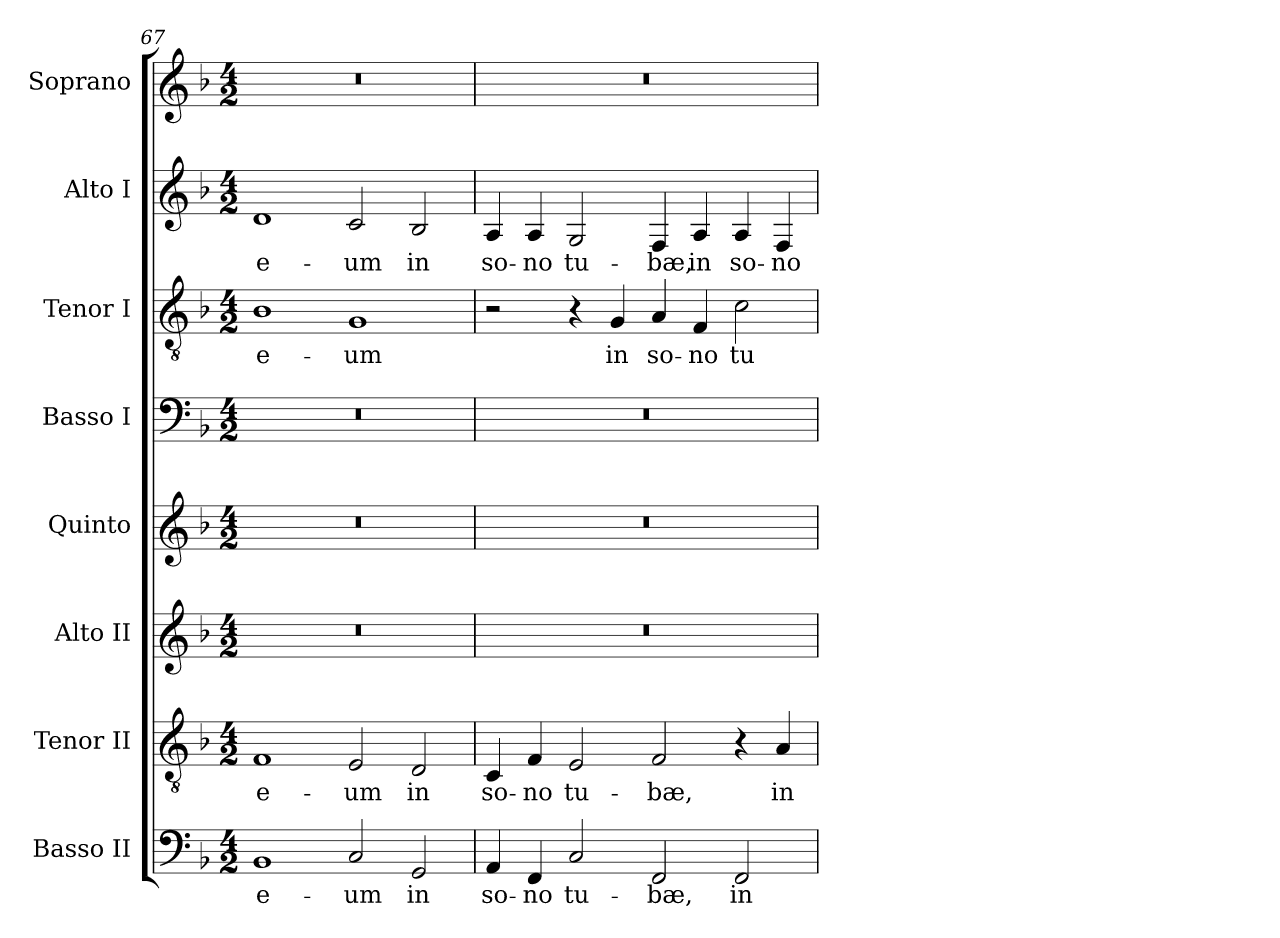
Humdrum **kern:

**kern	**text	**kern	**text	**kern	**kern	**kern	**kern	**text	**kern	**text	**kern
*part8	*part8	*part7	*part7	*part6	*part5	*part4	*part3	*part3	*part2	*part2	*part1
*staff8	*staff8	*staff7	*staff7	*staff6	*staff5	*staff4	*staff3	*staff3	*staff2	*staff2	*staff1
*I"Basso II	*	*I"Tenor II	*	*I"Alto II	*I"Quinto	*I"Basso I	*I"Tenor I	*	*I"Alto I	*	*I"Soprano
*I'B. 2	*	*I'T. 2	*	*I'A. 2	*I'Q.	*I'B. 1	*I'T. 1	*	*I'A. 1	*	*I'S.
*clefF4	*	*clefGv2	*	*clefG2	*clefG2	*clefF4	*clefGv2	*	*clefG2	*	*clefG2
*	*	*ITrd7c12	*	*	*	*	*ITrd7c12	*	*	*	*
*k[b-]	*	*k[b-]	*	*k[b-]	*k[b-]	*k[b-]	*k[b-]	*	*k[b-]	*	*k[b-]
*F:	*	*F:	*	*F:	*F:	*F:	*F:	*	*F:	*	*F:
*M4/2	*	*M4/2	*	*M4/2	*M4/2	*M4/2	*M4/2	*	*M4/2	*	*M4/2
=67	=67	=67	=67	=67	=67	=67	=67	=67	=67	=67	=67
!	!LO:LY:b:color=#000000	!	!	!	!	!	!	!	!	!	!
!	!	!	!LO:LY:b:color=#000000	!LO:N:vis=1	!LO:N:vis=1	!LO:N:vis=1	!	!	!	!	!
!	!	!	!	!	!	!	!	!LO:LY:b:color=#000000	!	!	!
!	!	!	!	!	!	!	!	!	!	!LO:LY:b:color=#000000	!LO:N:vis=1
1BB-i	e-	1FFi	e-	0r	0r	0r	1BB-i	e-	1di	e-	0r
!	!LO:LY:b:color=#000000	!	!	!	!	!	!	!	!	!	!
!	!	!	!LO:LY:b:color=#000000	!	!	!	!	!	!	!	!
!	!	!	!	!	!	!	!	!LO:LY:b:color=#000000	!	!	!
!	!	!	!	!	!	!	!	!	!	!LO:LY:b:color=#000000	!
2Ci/	-um	2EEi/	-um	.	.	.	1GGi	-um	2ci/	-um	.
!	!LO:LY:b:color=#000000	!	!	!	!	!	!	!	!	!	!
!	!	!	!LO:LY:b:color=#000000	!	!	!	!	!	!	!	!
!	!	!	!	!	!	!	!	!	!	!LO:LY:b:color=#000000	!
2GGi/	in	2DDi/	in	.	.	.	.	.	2B-i/	in	.
=68	=68	=68	=68	=68	=68	=68	=68	=68	=68	=68	=68
!	!LO:LY:b:color=#000000	!	!	!	!	!	!	!	!	!	!
!	!	!	!LO:LY:b:color=#000000	!LO:N:vis=1	!LO:N:vis=1	!LO:N:vis=1	!	!	!	!	!
!	!	!	!	!	!	!	!	!	!	!LO:LY:b:color=#000000	!LO:N:vis=1
4AAi/	so-	4CCi/	so-	0r	0r	0r	2r	.	4Ai/	so-	0r
!	!LO:LY:b:color=#000000	!	!	!	!	!	!	!	!	!	!
!	!	!	!LO:LY:b:color=#000000	!	!	!	!	!	!	!	!
!	!	!	!	!	!	!	!	!	!	!LO:LY:b:color=#000000	!
4FFi/	-no	4FFi/	-no	.	.	.	.	.	4Ai/	-no	.
!	!LO:LY:b:color=#000000	!	!	!	!	!	!	!	!	!	!
!	!	!	!LO:LY:b:color=#000000	!	!	!	!	!	!	!	!
!	!	!	!	!	!	!	!	!	!	!LO:LY:b:color=#000000	!
2Ci/	tu-	2EEi/	tu-	.	.	.	4r	.	2Gi/	tu-	.
!	!	!	!	!	!	!	!	!LO:LY:b:color=#000000	!	!	!
.	.	.	.	.	.	.	4GGi/	in	.	.	.
!	!LO:LY:b:color=#000000	!	!	!	!	!	!	!	!	!	!
!	!	!	!LO:LY:b:color=#000000	!	!	!	!	!	!	!	!
!	!	!	!	!	!	!	!	!LO:LY:b:color=#000000	!	!	!
!	!	!	!	!	!	!	!	!	!	!LO:LY:b:color=#000000	!
2FFi/	-bæ,	2FFi/	-bæ,	.	.	.	4AAi/	so-	4Fi/	-bæ,	.
!	!	!	!	!	!	!	!	!LO:LY:b:color=#000000	!	!	!
!	!	!	!	!	!	!	!	!	!	!LO:LY:b:color=#000000	!
.	.	.	.	.	.	.	4FFi/	-no	4Ai/	in	.
!	!LO:LY:b:color=#000000	!	!	!	!	!	!	!	!	!	!
!	!	!	!	!	!	!	!	!LO:LY:b:color=#000000	!	!	!
!	!	!	!	!	!	!	!	!	!	!LO:LY:b:color=#000000	!
2FFi/	in	4r	.	.	.	.	2Ci\	tu-	4Ai/	so-	.
!	!	!	!LO:LY:b:color=#000000	!	!	!	!	!	!	!	!
!	!	!	!	!	!	!	!	!	!	!LO:LY:b:color=#000000	!
.	.	4AAi/	in	.	.	.	.	.	4Fi/	-no	.
=	=	=	=	=	=	=	=	=	=	=	=
*-	*-	*-	*-	*-	*-	*-	*-	*-	*-	*-	*-
